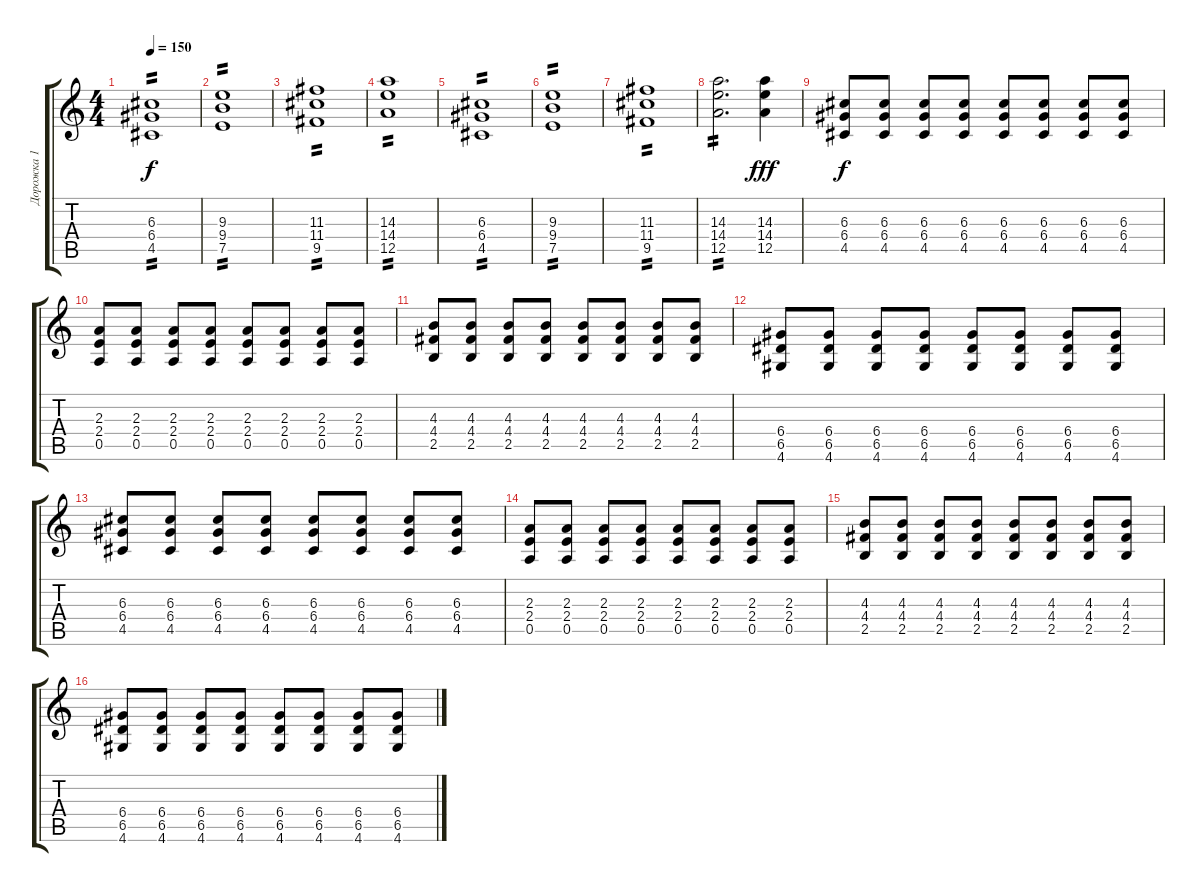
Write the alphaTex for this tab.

\track ("Дорожка 1" "Дорожка 1") {instrument electricguitarclean}
\staff {score tabs}
\tuning (E4 B3 G3 D3 A2 E2) {hide}
\ts (4 4)
\tempo 150
\clef g2
\ks c
(6.3 6.4 4.5).1{tp 2 dy f} |
(9.3 9.4 7.5).1{tp 2} |
(11.3 11.4 9.5).1{tp 2} |
(14.3 14.4 12.5).1{tp 2} |
(6.3 6.4 4.5).1{tp 2} |
(9.3 9.4 7.5).1{tp 2} |
(11.3 11.4 9.5).1{tp 2} |
(14.3 14.4 12.5).2{d tp 2} (14.3 14.4 12.5).4{dy fff} |
(6.3 6.4 4.5).8{dy f} (6.3 6.4 4.5).8 (6.3 6.4 4.5).8 (6.3 6.4 4.5).8 (6.3 6.4 4.5).8 (6.3 6.4 4.5).8 (6.3 6.4 4.5).8 (6.3 6.4 4.5).8 |
(2.3 2.4 0.5).8 (2.3 2.4 0.5).8 (2.3 2.4 0.5).8 (2.3 2.4 0.5).8 (2.3 2.4 0.5).8 (2.3 2.4 0.5).8 (2.3 2.4 0.5).8 (2.3 2.4 0.5).8 |
(4.3 4.4 2.5).8 (4.3 4.4 2.5).8 (4.3 4.4 2.5).8 (4.3 4.4 2.5).8 (4.3 4.4 2.5).8 (4.3 4.4 2.5).8 (4.3 4.4 2.5).8 (4.3 4.4 2.5).8 |
(6.4 6.5 4.6).8 (6.4 6.5 4.6).8 (6.4 6.5 4.6).8 (6.4 6.5 4.6).8 (6.4 6.5 4.6).8 (6.4 6.5 4.6).8 (6.4 6.5 4.6).8 (6.4 6.5 4.6).8 |
(6.3 6.4 4.5).8 (6.3 6.4 4.5).8 (6.3 6.4 4.5).8 (6.3 6.4 4.5).8 (6.3 6.4 4.5).8 (6.3 6.4 4.5).8 (6.3 6.4 4.5).8 (6.3 6.4 4.5).8 |
(2.3 2.4 0.5).8 (2.3 2.4 0.5).8 (2.3 2.4 0.5).8 (2.3 2.4 0.5).8 (2.3 2.4 0.5).8 (2.3 2.4 0.5).8 (2.3 2.4 0.5).8 (2.3 2.4 0.5).8 |
(4.3 4.4 2.5).8 (4.3 4.4 2.5).8 (4.3 4.4 2.5).8 (4.3 4.4 2.5).8 (4.3 4.4 2.5).8 (4.3 4.4 2.5).8 (4.3 4.4 2.5).8 (4.3 4.4 2.5).8 |
(6.4 6.5 4.6).8 (6.4 6.5 4.6).8 (6.4 6.5 4.6).8 (6.4 6.5 4.6).8 (6.4 6.5 4.6).8 (6.4 6.5 4.6).8 (6.4 6.5 4.6).8 (6.4 6.5 4.6).8
